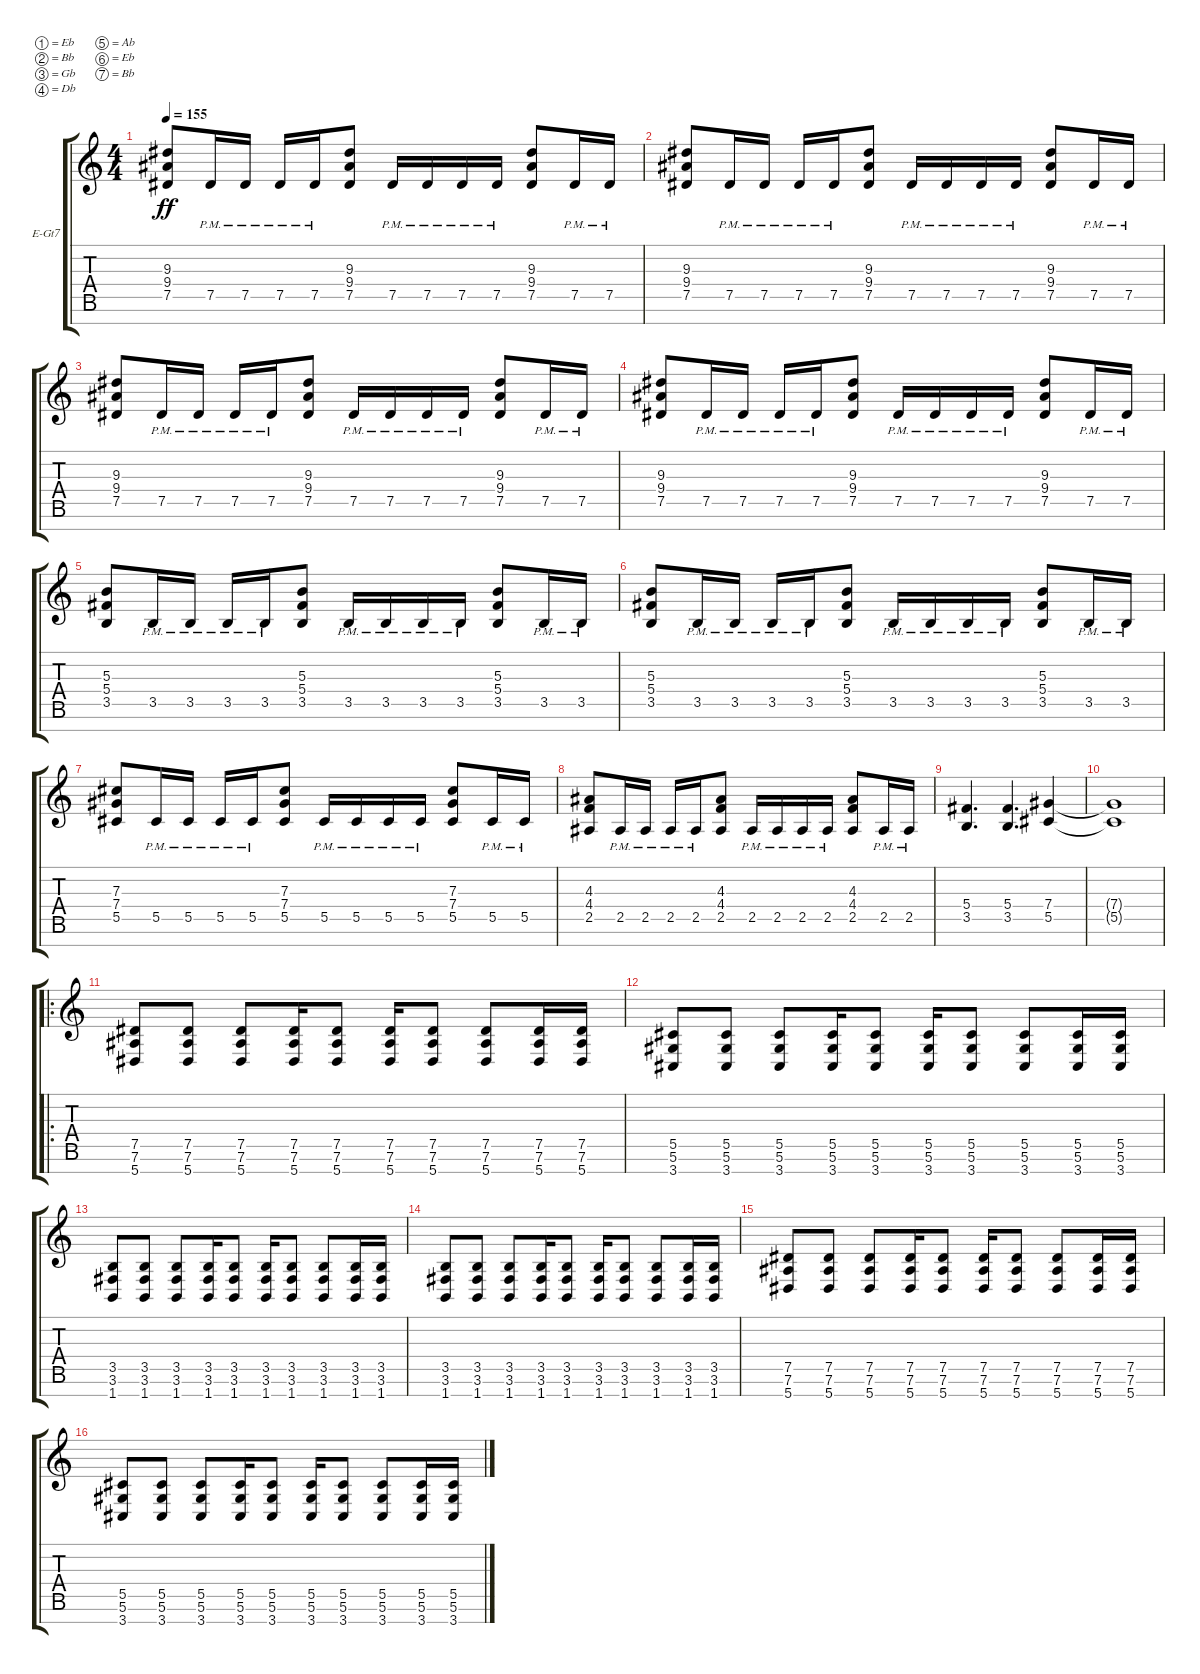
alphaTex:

\defaultSystemsLayout 4
\bracketExtendMode groupsimilarinstruments
\firstSystemTrackNameOrientation horizontal
\otherSystemsTrackNameOrientation horizontal
\track ("Electric Guitar" "E-Gt7") {instrument distortionguitar}
\staff {score tabs}
\tuning (Eb4 Bb3 Gb3 Db3 Ab2 Eb2 Bb1)
\ts (4 4)
\tempo 155
\clef g2
\scale
0.333333
\ks c
(7.5 9.4 9.3).8{dy ff} 7.5{pm}.16 7.5{pm}.16 7.5{pm}.16 7.5{pm}.16 (7.5 9.4 9.3).8 7.5{pm}.16 7.5{pm}.16 7.5{pm}.16 7.5{pm}.16 (7.5 9.4 9.3).8 7.5{pm}.16 7.5{pm}.16 |
\scale
0.333333 (7.5 9.4 9.3).8 7.5{pm}.16 7.5{pm}.16 7.5{pm}.16 7.5{pm}.16 (7.5 9.4 9.3).8 7.5{pm}.16 7.5{pm}.16 7.5{pm}.16 7.5{pm}.16 (7.5 9.4 9.3).8 7.5{pm}.16 7.5{pm}.16 |
\scale
0.333333 (7.5 9.4 9.3).8 7.5{pm}.16 7.5{pm}.16 7.5{pm}.16 7.5{pm}.16 (7.5 9.4 9.3).8 7.5{pm}.16 7.5{pm}.16 7.5{pm}.16 7.5{pm}.16 (7.5 9.4 9.3).8 7.5{pm}.16 7.5{pm}.16 |
\scale
0.333333 (7.5 9.4 9.3).8 7.5{pm}.16 7.5{pm}.16 7.5{pm}.16 7.5{pm}.16 (7.5 9.4 9.3).8 7.5{pm}.16 7.5{pm}.16 7.5{pm}.16 7.5{pm}.16 (7.5 9.4 9.3).8 7.5{pm}.16 7.5{pm}.16 |
\scale
0.333333 (3.5 5.4 5.3).8 3.5{pm}.16 3.5{pm}.16 3.5{pm}.16 3.5{pm}.16 (3.5 5.4 5.3).8 3.5{pm}.16 3.5{pm}.16 3.5{pm}.16 3.5{pm}.16 (3.5 5.4 5.3).8 3.5{pm}.16 3.5{pm}.16 |
\scale
0.333333 (3.5 5.4 5.3).8 3.5{pm}.16 3.5{pm}.16 3.5{pm}.16 3.5{pm}.16 (3.5 5.4 5.3).8 3.5{pm}.16 3.5{pm}.16 3.5{pm}.16 3.5{pm}.16 (3.5 5.4 5.3).8 3.5{pm}.16 3.5{pm}.16 |
\scale
0.333333 (7.3 7.4 5.5).8 5.5{pm}.16 5.5{pm}.16 5.5{pm}.16 5.5{pm}.16 (7.3 7.4 5.5).8 5.5{pm}.16 5.5{pm}.16 5.5{pm}.16 5.5{pm}.16 (7.3 7.4 5.5).8 5.5{pm}.16 5.5{pm}.16 |
\scale
0.333333 (2.5 4.4 4.3).8 2.5{pm}.16 2.5{pm}.16 2.5{pm}.16 2.5{pm}.16 (2.5 4.4 4.3).8 2.5{pm}.16 2.5{pm}.16 2.5{pm}.16 2.5{pm}.16 (2.5 4.4 4.3).8 2.5{pm}.16 2.5{pm}.16 |
\scale
0.333333 (3.5 5.4).4{d} (5.4 3.5).4{d} (5.5 7.4).4 |
\scale
0.333333 (5.5{t} 7.4{t}).1 |
\ro
\scale
0.333333 (5.7 7.6 7.5).8 (5.7 7.5 7.6).8 (5.7 7.5 7.6).8 (5.7 7.5 7.6).16 (5.7 7.5 7.6).8 (5.7 7.5 7.6).16 (5.7 7.5 7.6).8 (5.7 7.5 7.6).8 (5.7 7.5 7.6).16 (5.7 7.6 7.5).16 |
\scale
0.333333 (3.7 5.6 5.5).8 (3.7 5.6 5.5).8 (3.7 5.6 5.5).8 (3.7 5.6 5.5).16 (3.7 5.6 5.5).8 (3.7 5.6 5.5).16 (3.7 5.6 5.5).8 (3.7 5.6 5.5).8 (3.7 5.6 5.5).16 (3.7 5.6 5.5).16 |
\scale
0.333333 (1.7 3.6 3.5).8 (1.7 3.6 3.5).8 (1.7 3.6 3.5).8 (1.7 3.6 3.5).16 (1.7 3.6 3.5).8 (1.7 3.6 3.5).16 (1.7 3.6 3.5).8 (1.7 3.6 3.5).8 (1.7 3.6 3.5).16 (1.7 3.6 3.5).16 |
\scale
0.333333 (1.7 3.6 3.5).8 (1.7 3.6 3.5).8 (1.7 3.6 3.5).8 (1.7 3.6 3.5).16 (1.7 3.6 3.5).8 (1.7 3.6 3.5).16 (1.7 3.6 3.5).8 (1.7 3.6 3.5).8 (1.7 3.6 3.5).16 (1.7 3.6 3.5).16 |
\scale
0.333333 (5.7 7.6 7.5).8 (5.7 7.5 7.6).8 (5.7 7.5 7.6).8 (5.7 7.5 7.6).16 (5.7 7.5 7.6).8 (5.7 7.5 7.6).16 (5.7 7.5 7.6).8 (5.7 7.5 7.6).8 (5.7 7.5 7.6).16 (5.7 7.6 7.5).16 |
\scale
0.333333 (3.7 5.6 5.5).8 (3.7 5.6 5.5).8 (3.7 5.6 5.5).8 (3.7 5.6 5.5).16 (3.7 5.6 5.5).8 (3.7 5.6 5.5).16 (3.7 5.6 5.5).8 (3.7 5.6 5.5).8 (3.7 5.6 5.5).16 (3.7 5.6 5.5).16
